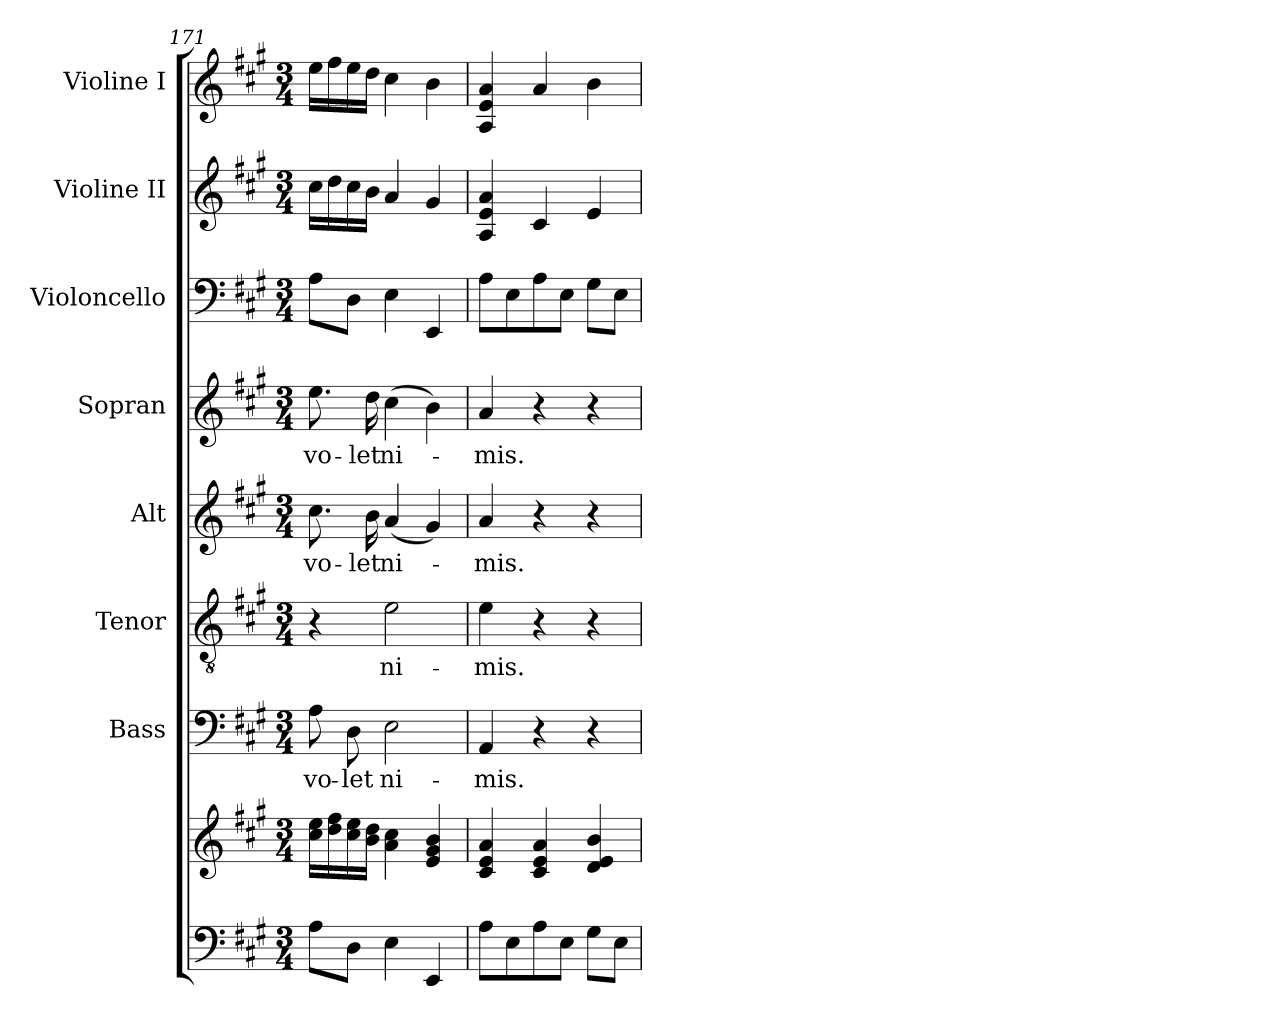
**kern	**kern	**kern	**text	**kern	**text	**kern	**text	**kern	**text	**kern	**kern	**kern
*part8	*part8	*part7	*part7	*part6	*part6	*part5	*part5	*part4	*part4	*part3	*part2	*part1
*staff9	*staff8	*staff7	*staff7	*staff6	*staff6	*staff5	*staff5	*staff4	*staff4	*staff3	*staff2	*staff1
*	*	*I"Bass	*	*I"Tenor	*	*I"Alt	*	*I"Sopran	*	*I"Violoncello	*I"Violine II	*I"Violine I
*	*	*I'B.	*	*I'T.	*	*I'A.	*	*I'S.	*	*I'Vc.	*I'Vl. II	*I'Vl. I
!!LO:PB:g=z
*clefF4	*clefG2	*clefF4	*	*clefGv2	*	*clefG2	*	*clefG2	*	*clefF4	*clefG2	*clefG2
*	*	*	*	*	*	*	*	*	*	*ITrd7c12	*	*
*k[f#c#g#]	*k[f#c#g#]	*k[f#c#g#]	*	*k[f#c#g#]	*	*k[f#c#g#]	*	*k[f#c#g#]	*	*k[f#c#g#]	*k[f#c#g#]	*k[f#c#g#]
*A:	*A:	*A:	*	*A:	*	*A:	*	*A:	*	*A:	*A:	*A:
*M3/4	*M3/4	*M3/4	*	*M3/4	*	*M3/4	*	*M3/4	*	*M3/4	*M3/4	*M3/4
=171	=171	=171	=171	=171	=171	=171	=171	=171	=171	=171	=171	=171
!	!	!	!LO:LY:b	!	!	!	!LO:LY:b	!	!LO:LY:b	!	!	!
8A\L	16cc#\ 16ee\LL	8A\	vo-	4r	.	8.cc#\	vo-	8.ee\	vo-	8AA\L	16cc#\LL	16ee\LL
.	16dd\ 16ff#\	.	.	.	.	.	.	.	.	.	16dd\	16ff#\
!	!	!	!LO:LY:b	!	!	!	!	!	!	!	!	!
8D\J	16cc#\ 16ee\	8D\	-let	.	.	.	.	.	.	8DD\J	16cc#\	16ee\
!	!	!	!	!	!	!	!LO:LY:b	!	!LO:LY:b	!	!	!
.	16b\ 16dd\JJ	.	.	.	.	16b\	-let	16dd\	-let	.	16b\JJ	16dd\JJ
!	!	!	!LO:LY:b	!	!LO:LY:b	!	!LO:LY:b	!	!LO:LY:b	!	!	!
4E\	4a\ 4cc#\	2E\	ni-	2e\	ni-	(<4a/	ni-	(>4cc#\	ni-	4EE\	4a/	4cc#\
4EE/	4e/ 4g#/ 4b/	.	.	.	.	4g#/)	.	4b\)	.	4EEE/	4g#/	4b\
=172	=172	=172	=172	=172	=172	=172	=172	=172	=172	=172	=172	=172
!	!	!	!LO:LY:b	!	!LO:LY:b	!	!LO:LY:b	!	!LO:LY:b	!	!	!
8A\L	4c#/ 4e/ 4a/	4AA/	-mis.	4e\	-mis.	4a/	-mis.	4a/	-mis.	8AA\L	4A/ 4e/ 4a/	4A/ 4e/ 4a/
8E\	.	.	.	.	.	.	.	.	.	8EE\	.	.
8A\	4c#/ 4e/ 4a/	4r	.	4r	.	4r	.	4r	.	8AA\	4c#/	4a/
8E\J	.	.	.	.	.	.	.	.	.	8EE\J	.	.
8G#\L	4d/ 4e/ 4b/	4r	.	4r	.	4r	.	4r	.	8GG#\L	4e/	4b\
8E\J	.	.	.	.	.	.	.	.	.	8EE\J	.	.
=	=	=	=	=	=	=	=	=	=	=	=	=
*-	*-	*-	*-	*-	*-	*-	*-	*-	*-	*-	*-	*-
